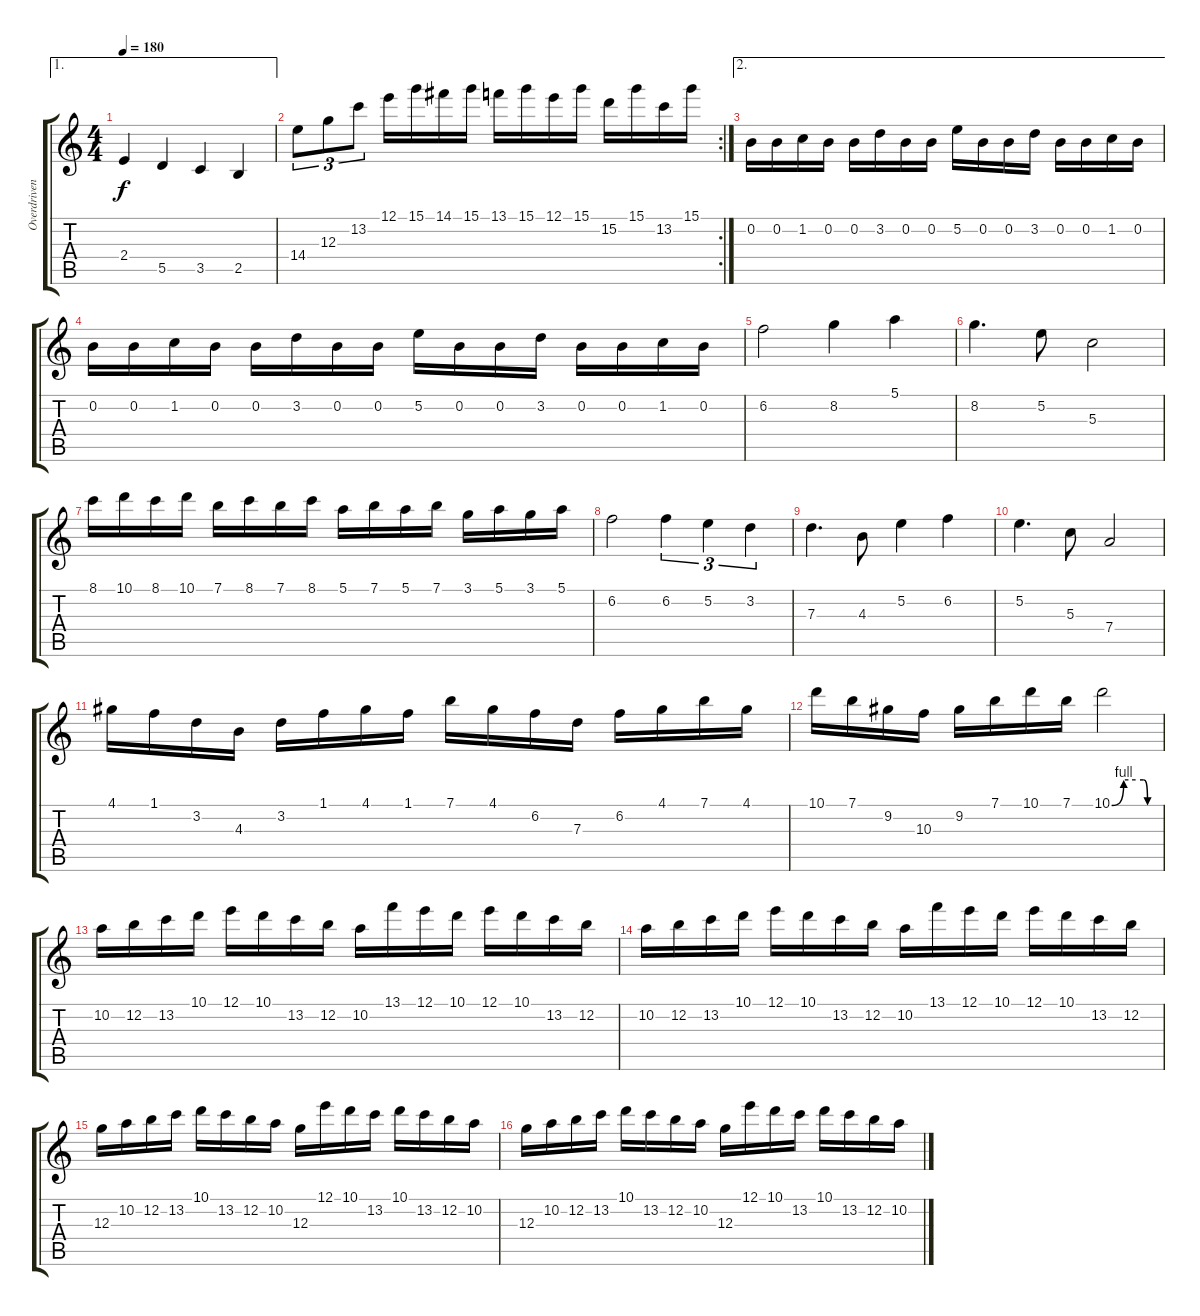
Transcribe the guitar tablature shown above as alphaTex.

\track ("Overdriven Guitar 2" "Overdriven") {instrument distortionguitar}
\staff {score tabs}
\tuning (E4 B3 G3 D3 A2 E2) {hide}
\ae 1
\ts (4 4)
\tempo 180
\clef g2
\ks c
2.4.4{dy f} 5.5.4 3.5.4 2.5.4 |
\rc 2
14.4.8{tu (3 2)} 12.3.8{tu (3 2)} 13.2.8{tu (3 2)} 12.1.16 15.1.16 14.1.16 15.1.16 13.1.16 15.1.16 12.1.16 15.1.16 15.2.16 15.1.16 13.2.16 15.1.16 |
\ae 2
0.2.16 0.2.16 1.2.16 0.2.16 0.2.16 3.2.16 0.2.16 0.2.16 5.2.16 0.2.16 0.2.16 3.2.16 0.2.16 0.2.16 1.2.16 0.2.16 |
0.2.16 0.2.16 1.2.16 0.2.16 0.2.16 3.2.16 0.2.16 0.2.16 5.2.16 0.2.16 0.2.16 3.2.16 0.2.16 0.2.16 1.2.16 0.2.16 |
6.2.2 8.2.4 5.1.4 |
8.2.4{d} 5.2.8 5.3.2 |
8.1.16 10.1.16 8.1.16 10.1.16 7.1.16 8.1.16 7.1.16 8.1.16 5.1.16 7.1.16 5.1.16 7.1.16 3.1.16 5.1.16 3.1.16 5.1.16 |
6.2.2 6.2.4{tu (3 2)} 5.2.4{tu (3 2)} 3.2.4{tu (3 2)} |
7.3.4{d} 4.3.8 5.2.4 6.2.4 |
5.2.4{d} 5.3.8 7.4.2 |
4.1.16 1.1.16 3.2.16 4.3.16 3.2.16 1.1.16 4.1.16 1.1.16 7.1.16 4.1.16 6.2.16 7.3.16 6.2.16 4.1.16 7.1.16 4.1.16 |
10.1.16 7.1.16 9.2.16 10.3.16 9.2.16 7.1.16 10.1.16 7.1.16 10.1{be (custom 0 0 15 4 30 4 40 4 45 0 60 0)}.2 |
10.2.16 12.2.16 13.2.16 10.1.16 12.1.16 10.1.16 13.2.16 12.2.16 10.2.16 13.1.16 12.1.16 10.1.16 12.1.16 10.1.16 13.2.16 12.2.16 |
10.2.16 12.2.16 13.2.16 10.1.16 12.1.16 10.1.16 13.2.16 12.2.16 10.2.16 13.1.16 12.1.16 10.1.16 12.1.16 10.1.16 13.2.16 12.2.16 |
12.3.16 10.2.16 12.2.16 13.2.16 10.1.16 13.2.16 12.2.16 10.2.16 12.3.16 12.1.16 10.1.16 13.2.16 10.1.16 13.2.16 12.2.16 10.2.16 |
12.3.16 10.2.16 12.2.16 13.2.16 10.1.16 13.2.16 12.2.16 10.2.16 12.3.16 12.1.16 10.1.16 13.2.16 10.1.16 13.2.16 12.2.16 10.2.16
